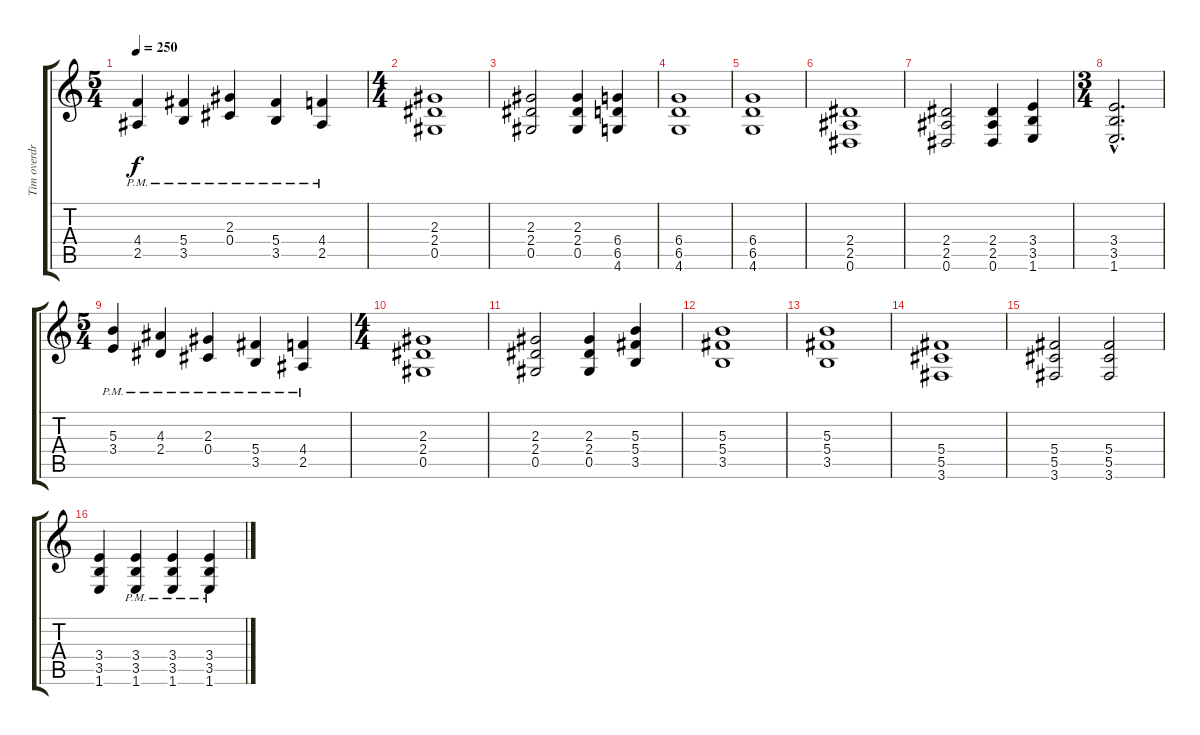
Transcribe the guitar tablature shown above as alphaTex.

\track ("Tim overdrive" "Tim overdr") {instrument overdrivenguitar}
\staff {score tabs}
\tuning (Eb4 Bb3 Gb3 Db3 Ab2 Eb2) {hide}
\ts (5 4)
\tempo 250
\clef g2
\ks c
(4.4{pm} 2.5{pm}).4{dy f} (5.4{pm} 3.5{pm}).4 (2.3{pm} 0.4{pm}).4 (5.4{pm} 3.5{pm}).4 (4.4{pm} 2.5{pm}).4 |
\ts (4 4)
(2.3 2.4 0.5).1 |
(2.3 2.4 0.5).2 (2.3 2.4 0.5).4 (6.4 6.5 4.6).4 |
(6.4 6.5 4.6).1 |
(6.4 6.5 4.6).1 |
(2.4 2.5 0.6).1 |
(2.4 2.5 0.6).2 (2.4 2.5 0.6).4 (3.4 3.5 1.6).4 |
\ts (3 4)
(3.4{hac} 3.5{hac} 1.6{hac}).2{d} |
\ts (5 4)
(5.3{pm} 3.4{pm}).4 (4.3{pm} 2.4{pm}).4 (2.3{pm} 0.4{pm}).4 (5.4{pm} 3.5{pm}).4 (4.4{pm} 2.5{pm}).4 |
\ts (4 4)
(2.3 2.4 0.5).1 |
(2.3 2.4 0.5).2 (2.3 2.4 0.5).4 (5.3 5.4 3.5).4 |
(5.3 5.4 3.5).1 |
(5.3 5.4 3.5).1 |
(5.4 5.5 3.6).1 |
(5.4 5.5 3.6).2 (5.4 5.5 3.6).2 |
(3.4 3.5 1.6).4 (3.4{pm} 3.5{pm} 1.6{pm}).4 (3.4{pm} 3.5{pm} 1.6{pm}).4 (3.4{pm} 3.5{pm} 1.6{pm}).4
